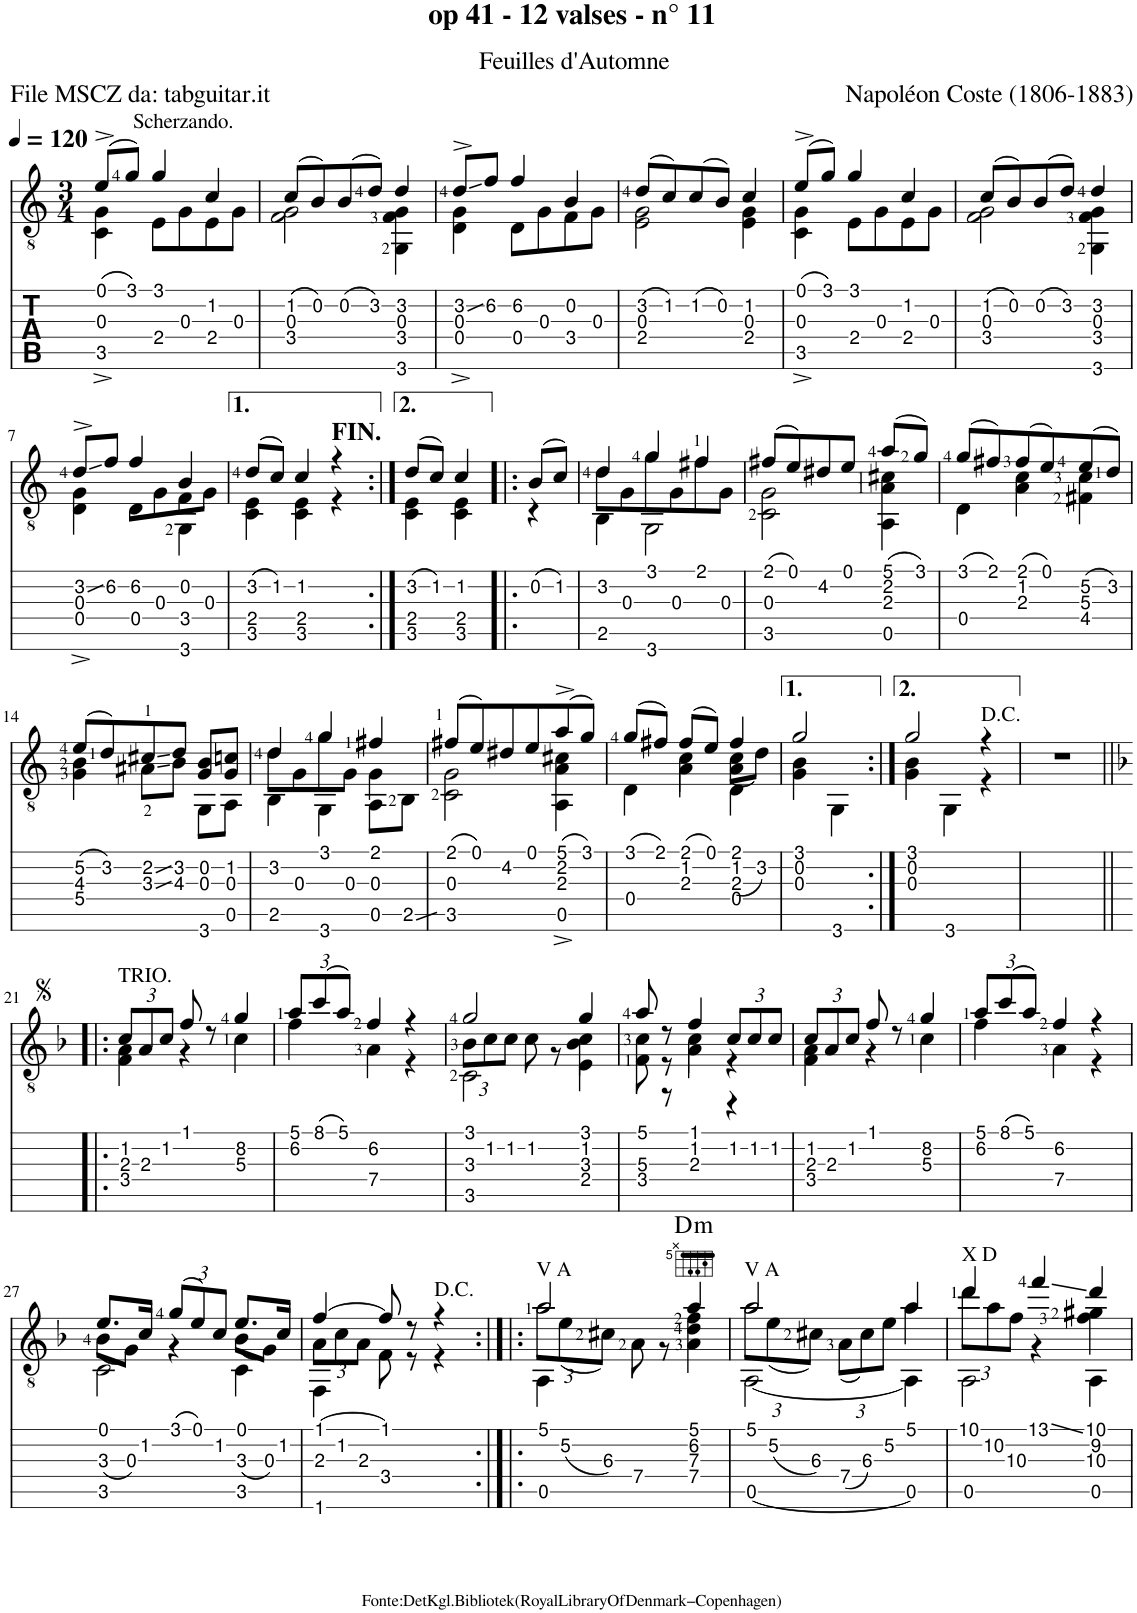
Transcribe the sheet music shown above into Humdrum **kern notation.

**kern	**kern	**harte
*part1	*part1	*part1
*staff2	*staff1	*
*I"Guitar	*	*
*I'Guit.	*	*
*stria6	*	*
*	*clefGv2	*
*k[]	*k[]	*
*M3/4	*M3/4	*
*MM120	*MM120	*
=1	=1	=1
*^	*^	*
!	!	!LO:TX:a:t=Scherzando.	!	!
8e^L	4C 4G	(8e^/L	4C\ 4G\	.
8gJ	.	8g/J)	.	.
4g	8EL	4g/	8E\L	.
.	8GJ	.	8G\	.
4c	8EL	4c/	8E\	.
.	8GJ	.	8G\J	.
=2	=2	=2	=2	=2
8cL	2F 2G	(8c/L	2F\ 2G\	.
8BJ	.	8B/)	.	.
8BL	.	(8B/	.	.
8dJ	.	8d/J)	.	.
4d	4GG 4F 4G	4d/	4GG\ 4F\ 4G\	.
=3	=3	=3	=3	=3
8d^L	4D 4G	8d^/L	4D\ 4G\	.
8fJ	.	8f/J	.	.
4f	8DL	4f/	8D\L	.
.	8GJ	.	8G\	.
4B	8FL	4B/	8F\	.
.	8GJ	.	8G\J	.
=4	=4	=4	=4	=4
8dL	2E 2G	(8d/L	2E\ 2G\	.
8cJ	.	8c/)	.	.
8cL	.	(8c/	.	.
8BJ	.	8B/J)	.	.
4c	4E 4G	4c/	4E\ 4G\	.
=5	=5	=5	=5	=5
8e^L	4C 4G	(8e^/L	4C\ 4G\	.
8gJ	.	8g/J)	.	.
4g	8EL	4g/	8E\L	.
.	8GJ	.	8G\	.
4c	8EL	4c/	8E\	.
.	8GJ	.	8G\J	.
=6	=6	=6	=6	=6
8cL	2F 2G	(8c/L	2F\ 2G\	.
8BJ	.	8B/)	.	.
8BL	.	(8B/	.	.
8dJ	.	8d/J)	.	.
4d	4GG 4F 4G	4d/	4GG\ 4F\ 4G\	.
!!LO:LB:g=z
=7	=7	=7	=7	=7
*	*^	*	*^	*
8d^L	4D 4G	2ryy	8d^/L	4D\ 4G\	2ryy	.
8fJ	.	.	8f/J	.	.	.
4f	8DL	.	4f/	8D\L	.	.
.	8GJ	.	.	8G\	.	.
4B	8FL	4GG	4B/	8F\	4GG\	.
.	8GJ	.	.	8G\J	.	.
*	*v	*v	*	*	*	*
*	*	*	*v	*v	*
=8	=8	=8	=8	=8
8dL	4C 4E	(8d/L	4C\ 4E\	.
8cJ	.	8c/J)	.	.
4c	4C 4E	4c/	4C\ 4E\	.
!	!	!LO:TX:a:B:t=FIN.	!	!
4r	4r	4r	4r	.
=9:|!	=9:|!	=9:|!	=9:|!	=9:|!
8dL	4C 4E	(8d/L	4C\ 4E\	.
8cJ	.	8c/J)	.	.
4c	4C 4E	4c/	4C\ 4E\	.
=10!|:	=10!|:	=10!|:	=10!|:	=10!|:
8BL	4r	(8B/L	4r	.
8cJ	.	8c/J)	.	.
=11	=11	=11	=11	=11
*	*^	*	*^	*
4d	8dL	4BB	4d/	8d\L	4BB\	.
.	8GJ	.	.	8G\	.	.
4g	8gL	2GG	4g/	8g\	2GG\	.
.	8GJ	.	.	8G\	.	.
4f#	8f#L	.	4f#X/	8f#\	.	.
.	8GJ	.	.	8G\J	.	.
*	*v	*v	*	*	*	*
*	*	*	*v	*v	*
=12	=12	=12	=12	=12
8f#L	2C 2G	(8f#X/L	2C\ 2G\	.
8eJ	.	8e/)	.	.
8d#L	.	8d#X/	.	.
8eJ	.	8e/J	.	.
8aL	4AA 4A 4c#	(8a/L	4AA\ 4A\ 4c#X\	.
8gJ	.	8g/J)	.	.
=13	=13	=13	=13	=13
8gL	4D	(8g/L	4D\	.
8f#J	.	8f#X/)	.	.
8f#L	4A 4c	(8f#/	4A\ 4c\	.
8eJ	.	8e/)	.	.
8eL	4F# 4c	(8e/	4F#X\ 4c\	.
8dJ	.	8d/J)	.	.
!!LO:LB:g=z	!!
=14	=14	=14	=14	=14
8eL	4G 4B	(8e/L	4G\ 4B\	.
8dJ	.	8d/)	.	.
8c#L	8A#L	8c#X/	8A#X\L	.
8dJ	8BJ	8d/J	8B\J	.
8G\ 8B\L	8GGL	8G/ 8B/L	8GG\L	.
8G\ 8c\J	8AAJ	8G/ 8cn/J	8AA\J	.
=15	=15	=15	=15	=15
*	*^	*	*^	*
4d	8dL	4BB	4d/	8d\L	4BB\	.
.	8GJ	.	.	8G\	.	.
4g	8gL	4GG	4g/	8g\	4GG\	.
.	8GJ	.	.	8G\J	.	.
4f#	4G	8AAL	4f#X/	4G\	8AA\L	.
.	.	8BBJ	.	.	8BB\J	.
*	*v	*v	*	*	*	*
*	*	*	*v	*v	*
=16	=16	=16	=16	=16
8f#L	2C 2G	(8f#X/L	2C\ 2G\	.
8eJ	.	8e/)	.	.
8d#L	.	8d#X/	.	.
8eJ	.	8e/	.	.
8a^L	4AA 4A 4c#	(8a^/	4AA\ 4A\ 4c#X\	.
8gJ	.	8g/J)	.	.
=17	=17	=17	=17	=17
*	*^	*	*^	*
8gL	4ryy	4D	(8g/L	4ryy	4D\	.
8f#J	.	.	8f#X/J)	.	.	.
8f#L	4c	4A	(8f#/L	4c\	4A\	.
8eJ	.	.	8e/J)	.	.	.
4f#	8A\ 8c\L	4D	4f#/	(8A\ 8c\L	4D\	.
.	8dJ	.	.	8d\J)	.	.
*	*v	*v	*	*	*	*
*	*	*	*v	*v	*
=18	=18	=18	=18	=18
2g	4G 4B	2g/	4G\ 4B\	.
.	4GG	.	4GG\	.
=19:|!	=19:|!	=19:|!	=19:|!	=19:|!
2g	4G 4B	2g/	4G\ 4B\	.
.	4GG	.	4GG\	.
4r	4r	4r	4r	.
*v	*v	*	*	*
*	*v	*v	*
=20	=20	=20
2.r	2.r	.
!!LO:LB:g=z
=21!|:	=21!|:	=21!|:
*k[b-]	*k[b-]	*
*Xbrackettup	*Xbrackettup	*
*^	*^	*
!	!	!LO:TX:a:t=TRIO.	!	!
12cL	4F 4A	12c/L	4F\ 4A\	.
12A	.	12A/	.	.
12cJ	.	12c/J	.	.
8f	4r	8f/	4r	.
8r	.	8r	.	.
4g	4c	4g/	4c\	.
=22	=22	=22	=22	=22
12aL	4f	12a/L	4f\	.
12cc	.	(12cc/	.	.
12aJ	.	12a/J)	.	.
4f	4A	4f/	4A\	.
4r	4r	4r	4r	.
=23	=23	=23	=23	=23
*	*^	*	*^	*
2g	12B-L	2C	2g/	12B-\L	2C\	.
.	12c	.	.	12c\	.	.
.	12cJ	.	.	12c\J	.	.
.	8c	.	.	8c\	.	.
.	8r	.	.	8r	.	.
4g	4B- 4c	4E	4g/	4B-\ 4c\	4E\	.
=24	=24	=24	=24	=24	=24	=24
8a	8ryy	8F 8c	8a/	8ryy	8F\ 8c\	.
8r	8r	8r	8r	8r	8r	.
4f	4c	4A	4f/	4c\	4A\	.
12cL	4r	4r	12c/L	4r	4r	.
12c	.	.	12c/	.	.	.
12cJ	.	.	12c/J	.	.	.
*	*v	*v	*	*	*	*
*	*	*	*v	*v	*
=25	=25	=25	=25	=25
12cL	4F 4A	12c/L	4F\ 4A\	.
12A	.	12A/	.	.
12cJ	.	12c/J	.	.
8f	4r	8f/	4r	.
8r	.	8r	.	.
4g	4c	4g/	4c\	.
=26	=26	=26	=26	=26
12aL	4f	12a/L	4f\	.
12cc	.	(12cc/	.	.
12aJ	.	12a/J)	.	.
4f	4A	4f/	4A\	.
4r	4r	4r	4r	.
!!LO:LB:g=z
=27	=27	=27	=27	=27
*	*^	*	*^	*
8.eL	8B-L	2C	8.e/L	(8B-\L	2C\	.
.	8GJ	.	.	8G\J)	.	.
16cJk	.	.	16c/Jk	.	.	.
12gL	4r	.	(12g/L	4r	.	.
12e	.	.	12e/)	.	.	.
12cJ	.	.	12c/J	.	.	.
8.eL	8B-L	4C	8.e/L	(8B-\L	4C\	.
.	8GJ	.	.	8G\J)	.	.
16cJk	.	.	16c/Jk	.	.	.
=28	=28	=28	=28	=28	=28	=28
[4f	12AL	4FF	[4f/	12A\L	4FF\	.
.	12c	.	.	12c\	.	.
.	12AJ	.	.	12A\J	.	.
8f]	8F	2ryy	8f/]	8F\	2ryy	.
8r	8r	.	8r	8r	.	.
4r	4r	.	4r	4r	.	.
=29:|!|:	=29:|!|:	=29:|!|:	=29:|!|:	=29:|!|:	=29:|!|:	=29:|!|:
!	!	!	!LO:TX:a:t=V A	!	!	!
!	!	!	!	!LO:N:head=open	!	!
2a	12aL	4AA	2a/	12a\L	4AA\	.
.	12e	.	.	(12e\	.	.
.	12c#J	.	.	12c#X\J)	.	.
.	8A	2ryy	.	8A\	2ryy	.
.	8r	.	.	8r	.	.
!	!	!	!	!	!	!LO:H:kt=m
4a	4A 4d 4f	.	4a/	4A\ 4d\ 4f\	.	D:min
=30	=30	=30	=30	=30	=30	=30
!	!	!	!LO:TX:a:t=V A	!	!	!
!	!	!	!	!LO:N:head=open	!	!
2a	12aL	[2AA	2a/	12a\L	[2AA\	.
.	12e	.	.	(12e\	.	.
.	12c#J	.	.	12c#X\J)	.	.
.	12AL	.	.	(12A\L	.	.
.	12c#	.	.	12c#\)	.	.
.	12eJ	.	.	12e\J	.	.
4a	4a	4AA]	4a/	4a\	4AA\]	.
=31	=31	=31	=31	=31	=31	=31
!	!	!	!LO:TX:a:t=X D	!	!	!
4dd	12ddL	2AA	4dd/	12dd\L	2AA\	.
.	12a	.	.	12a\	.	.
.	12fJ	.	.	12f\J	.	.
4ff	4r	.	4ff/	4r	.	.
4dd	4f 4g#	4AA	4dd/	4f\ 4g#X\	4AA\	.
*v	*v	*v	*	*	*	*
*	*v	*v	*v	*
=	=	=
*-	*-	*-
